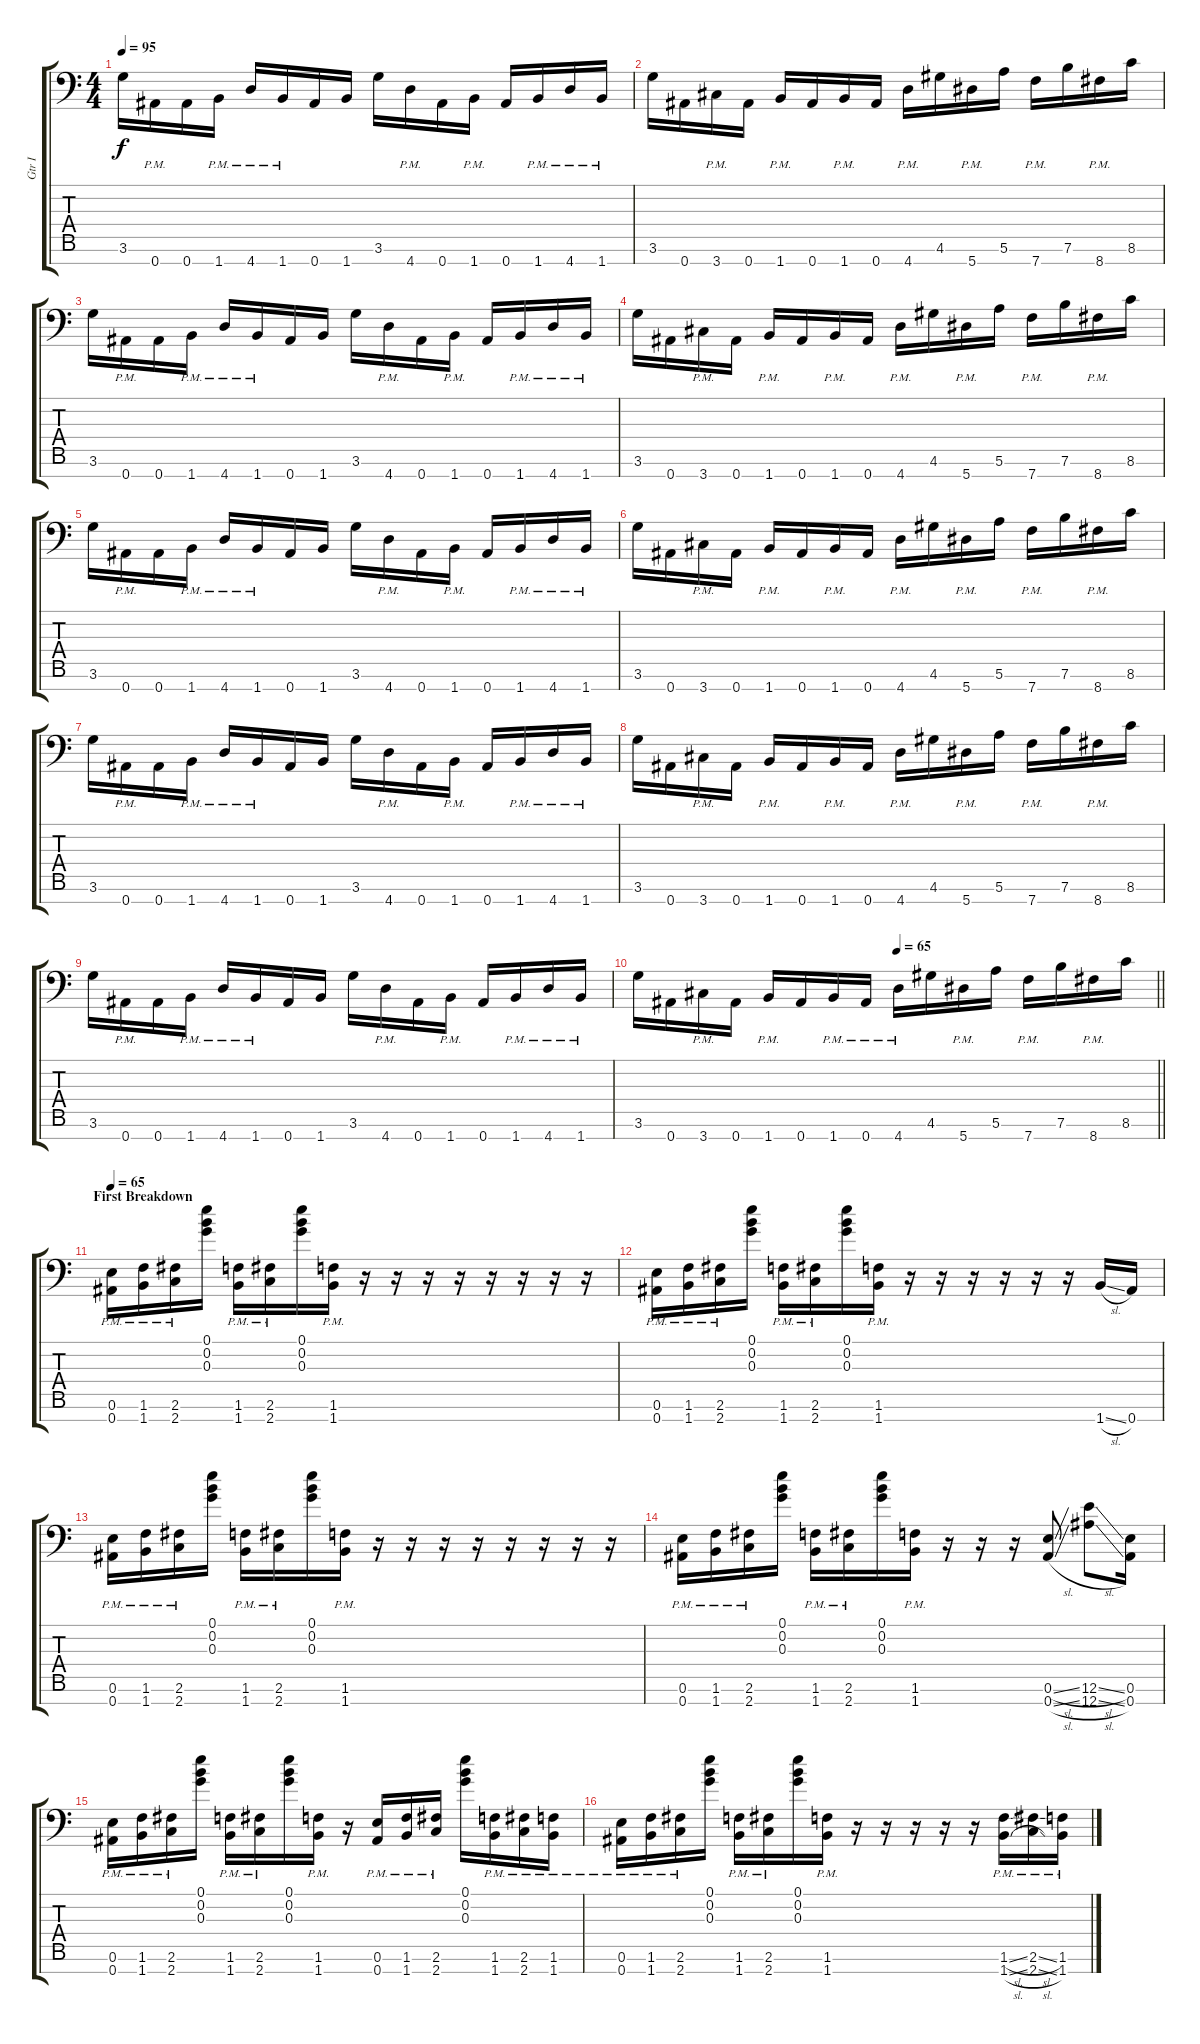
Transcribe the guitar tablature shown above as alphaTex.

\track ("Gtr I" "Gtr I") {instrument distortionguitar}
\staff {score tabs}
\tuning (E4 B3 G3 D3 A2 E2 Bb1) {hide}
\ts (4 4)
\tempo 95
\clef f4
\ks c
3.6.16{dy f} 0.7{pm}.16 0.7.16 1.7{pm}.16 4.7{pm}.16 1.7{pm}.16 0.7.16 1.7.16 3.6.16 4.7{pm}.16 0.7.16 1.7{pm}.16 0.7.16 1.7{pm}.16 4.7{pm}.16 1.7{pm}.16 |
3.6.16 0.7.16 3.7{pm}.16 0.7.16 1.7{pm}.16 0.7.16 1.7{pm}.16 0.7.16 4.7{pm}.16 4.6.16 5.7{pm}.16 5.6.16 7.7{pm}.16 7.6.16 8.7{pm}.16 8.6.16 |
3.6.16 0.7{pm}.16 0.7.16 1.7{pm}.16 4.7{pm}.16 1.7{pm}.16 0.7.16 1.7.16 3.6.16 4.7{pm}.16 0.7.16 1.7{pm}.16 0.7.16 1.7{pm}.16 4.7{pm}.16 1.7{pm}.16 |
3.6.16 0.7.16 3.7{pm}.16 0.7.16 1.7{pm}.16 0.7.16 1.7{pm}.16 0.7.16 4.7{pm}.16 4.6.16 5.7{pm}.16 5.6.16 7.7{pm}.16 7.6.16 8.7{pm}.16 8.6.16 |
3.6.16 0.7{pm}.16 0.7.16 1.7{pm}.16 4.7{pm}.16 1.7{pm}.16 0.7.16 1.7.16 3.6.16 4.7{pm}.16 0.7.16 1.7{pm}.16 0.7.16 1.7{pm}.16 4.7{pm}.16 1.7{pm}.16 |
3.6.16 0.7.16 3.7{pm}.16 0.7.16 1.7{pm}.16 0.7.16 1.7{pm}.16 0.7.16 4.7{pm}.16 4.6.16 5.7{pm}.16 5.6.16 7.7{pm}.16 7.6.16 8.7{pm}.16 8.6.16 |
3.6.16 0.7{pm}.16 0.7.16 1.7{pm}.16 4.7{pm}.16 1.7{pm}.16 0.7.16 1.7.16 3.6.16 4.7{pm}.16 0.7.16 1.7{pm}.16 0.7.16 1.7{pm}.16 4.7{pm}.16 1.7{pm}.16 |
3.6.16 0.7.16 3.7{pm}.16 0.7.16 1.7{pm}.16 0.7.16 1.7{pm}.16 0.7.16 4.7{pm}.16 4.6.16 5.7{pm}.16 5.6.16 7.7{pm}.16 7.6.16 8.7{pm}.16 8.6.16 |
3.6.16 0.7{pm}.16 0.7.16 1.7{pm}.16 4.7{pm}.16 1.7{pm}.16 0.7.16 1.7.16 3.6.16 4.7{pm}.16 0.7.16 1.7{pm}.16 0.7.16 1.7{pm}.16 4.7{pm}.16 1.7{pm}.16 |
\tempo (65 0.5)
\barLineRight lightlight
3.6.16 0.7.16 3.7{pm}.16 0.7.16 1.7{pm}.16 0.7.16 1.7{pm}.16 0.7{pm}.16 4.7{pm}.16 4.6.16 5.7{pm}.16 5.6.16 7.7{pm}.16 7.6.16 8.7{pm}.16 8.6.16 |
\section ("" "First Breakdown")
\tempo 65
(0.6{pm} 0.7{pm}).16 (1.6{pm} 1.7{pm}).16 (2.6{pm} 2.7{pm}).16 (0.1 0.2 0.3).16 (1.6{pm} 1.7{pm}).16 (2.6{pm} 2.7{pm}).16 (0.1 0.2 0.3).16 (1.6{pm} 1.7{pm}).16 r.16 r.16 r.16 r.16 r.16 r.16 r.16 r.16 |
(0.6{pm} 0.7{pm}).16 (1.6{pm} 1.7{pm}).16 (2.6{pm} 2.7{pm}).16 (0.1 0.2 0.3).16 (1.6{pm} 1.7{pm}).16 (2.6{pm} 2.7{pm}).16 (0.1 0.2 0.3).16 (1.6{pm} 1.7{pm}).16 r.16 r.16 r.16 r.16 r.16 r.16 1.7{sl}.16 0.7.16 |
(0.6{pm} 0.7{pm}).16 (1.6{pm} 1.7{pm}).16 (2.6{pm} 2.7{pm}).16 (0.1 0.2 0.3).16 (1.6{pm} 1.7{pm}).16 (2.6{pm} 2.7{pm}).16 (0.1 0.2 0.3).16 (1.6{pm} 1.7{pm}).16 r.16 r.16 r.16 r.16 r.16 r.16 r.16 r.16 |
(0.6{pm} 0.7{pm}).16 (1.6{pm} 1.7{pm}).16 (2.6{pm} 2.7{pm}).16 (0.1 0.2 0.3).16 (1.6{pm} 1.7{pm}).16 (2.6{pm} 2.7{pm}).16 (0.1 0.2 0.3).16 (1.6{pm} 1.7{pm}).16 r.16 r.16 r.16 (0.6{sl} 0.7{sl}).8 (12.6{sl} 12.7{sl}).8 (0.6 0.7).16 |
(0.6{pm} 0.7{pm}).16 (1.6{pm} 1.7{pm}).16 (2.6{pm} 2.7{pm}).16 (0.1 0.2 0.3).16 (1.6{pm} 1.7{pm}).16 (2.6{pm} 2.7{pm}).16 (0.1 0.2 0.3).16 (1.6{pm} 1.7{pm}).16 r.16 (0.6{pm} 0.7{pm}).16 (1.6{pm} 1.7{pm}).16 (2.6{pm} 2.7{pm}).16 (0.1 0.2 0.3).16 (1.6{pm} 1.7{pm}).16 (2.6{pm} 2.7{pm}).16 (1.6{pm} 1.7{pm}).16 |
(0.6{pm} 0.7{pm}).16 (1.6{pm} 1.7{pm}).16 (2.6{pm} 2.7{pm}).16 (0.1 0.2 0.3).16 (1.6{pm} 1.7{pm}).16 (2.6{pm} 2.7{pm}).16 (0.1 0.2 0.3).16 (1.6{pm} 1.7{pm}).16 r.16 r.16 r.16 r.16 r.16 (1.6{sl pm} 1.7{sl pm}).16 (2.6{sl pm} 2.7{sl pm}).16 (1.6{pm} 1.7{pm}).16
